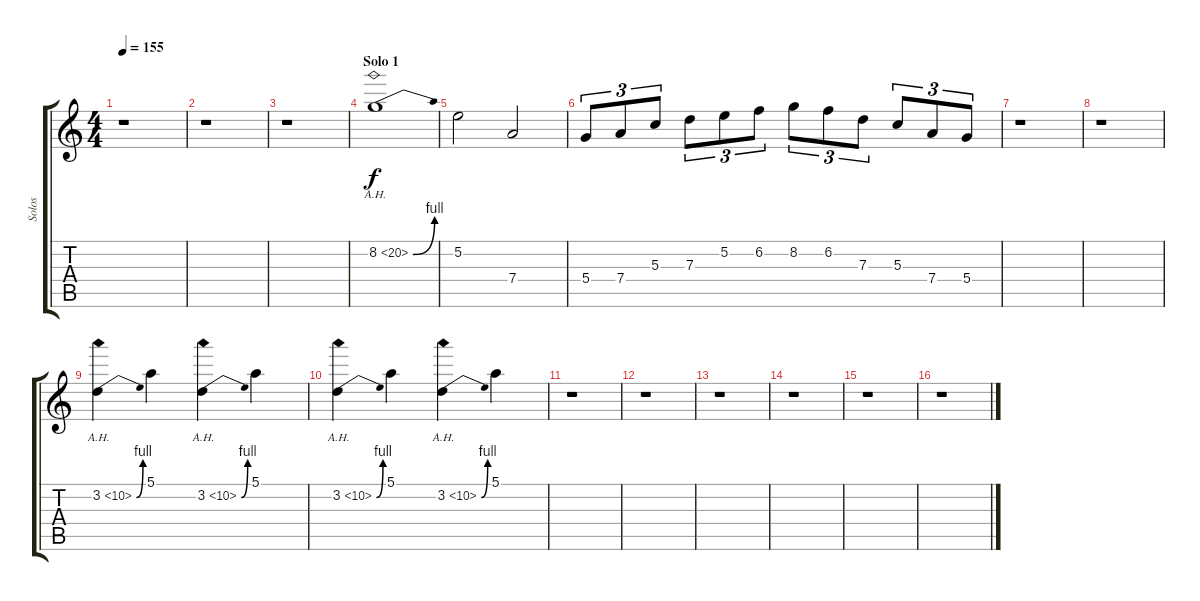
\track ("Solos" "Solos") {instrument distortionguitar}
\staff {score tabs}
\tuning (E4 B3 G3 D3 A2 E2) {hide}
\ts (4 4)
\tempo 155
\clef g2
\ks c
r.1{dy f} |
r.1 |
r.1 |
\section ("" "Solo 1")
8.2{be (bend 0 0 60 4) ah 12}.1 |
5.2.2 7.4.2 |
5.4.8{tu (3 2)} 7.4.8{tu (3 2)} 5.3.8{tu (3 2)} 7.3.8{tu (3 2)} 5.2.8{tu (3 2)} 6.2.8{tu (3 2)} 8.2.8{tu (3 2)} 6.2.8{tu (3 2)} 7.3.8{tu (3 2)} 5.3.8{tu (3 2)} 7.4.8{tu (3 2)} 5.4.8{tu (3 2)} |
r.1 |
r.1 |
3.2{be (bend 0 0 60 4) ah 7}.4 5.1.4 3.2{be (bend 0 0 60 4) ah 7}.4 5.1.4 |
3.2{be (bend 0 0 60 4) ah 7}.4 5.1.4 3.2{be (bend 0 0 60 4) ah 7}.4 5.1.4 |
r.1 |
r.1 |
r.1 |
r.1 |
r.1 |
r.1
